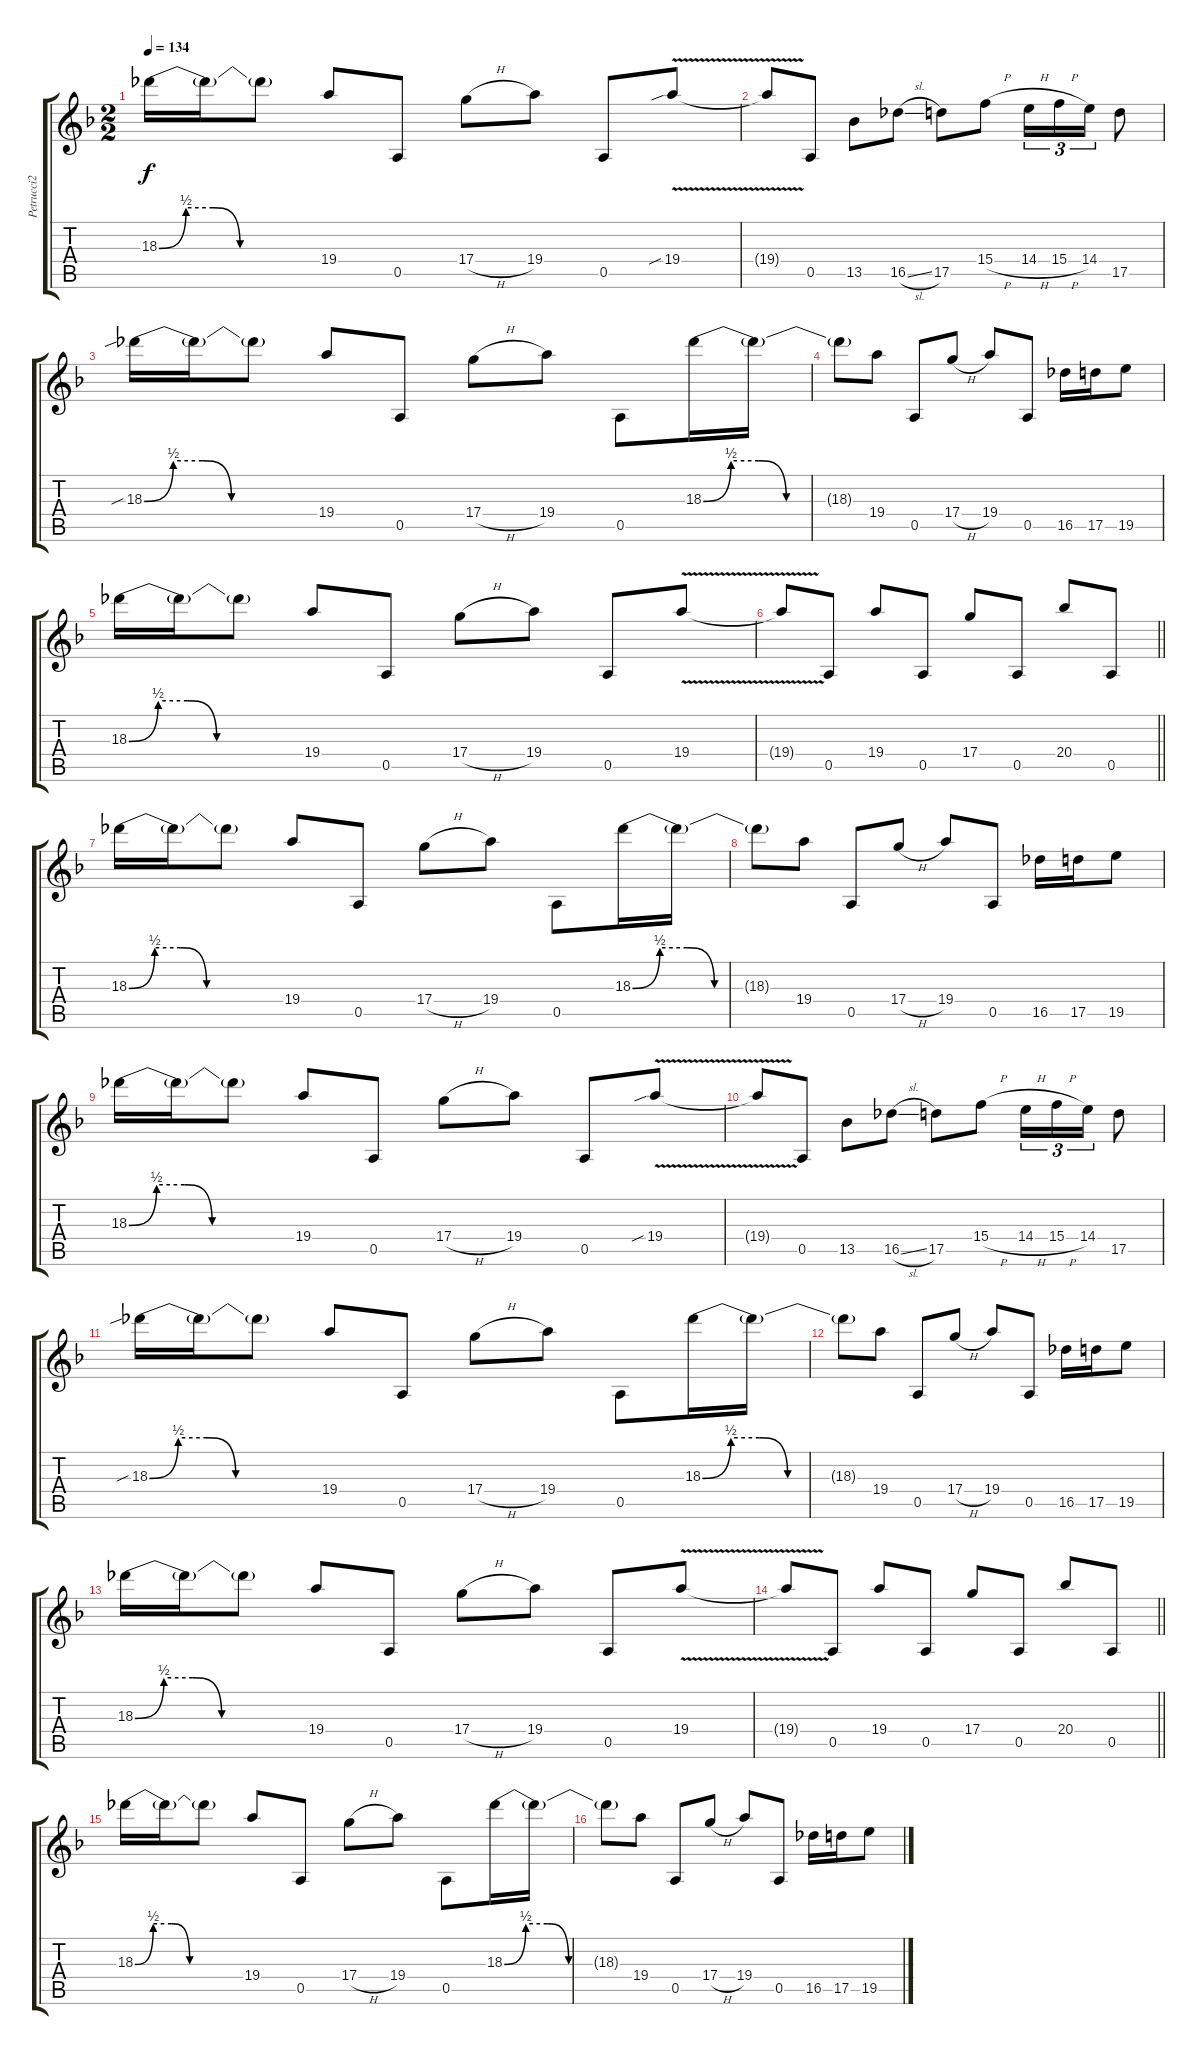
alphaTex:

\track ("Petrucci2" "Petrucci2") {instrument distortionguitar}
\staff {score tabs}
\tuning (E4 B3 G3 D3 A2 E2) {hide}
\ts (2 2)
\tempo 134
\clef g2
\ks f
18.3{be (custom 0 0 10 2 20 2 30 0 60 0)}.16{dy f} 18.3{t}.16 18.3{t}.8 19.4.8 0.5.8 17.4{h}.8 19.4.8 0.5.8 19.4{v sib}.8 |
19.4{t}.8 0.5.8 13.5.8 16.5{sl}.8 17.5.8 15.4{h}.8 14.4{h}.16{tu (3 2)} 15.4{h}.16{tu (3 2)} 14.4.16{tu (3 2)} 17.5.8 |
18.3{be (custom 0 0 10 2 20 2 30 0 60 0) sib}.16 18.3{t}.16 18.3{t}.8 19.4.8 0.5.8 17.4{h}.8 19.4.8 0.5.8 18.3{be (custom 0 0 10 2 20 2 30 0 60 0)}.16 18.3{t}.16 |
18.3{t}.8 19.4.8 0.5.8 17.4{h}.8 19.4.8 0.5.8 16.5.16 17.5.16 19.5.8 |
18.3{be (custom 0 0 10 2 20 2 30 0 60 0)}.16 18.3{t}.16 18.3{t}.8 19.4.8 0.5.8 17.4{h}.8 19.4.8 0.5.8 19.4{v}.8 |
\barLineRight lightlight
19.4{t}.8 0.5.8 19.4.8 0.5.8 17.4.8 0.5.8 20.4.8 0.5.8 |
18.3{be (custom 0 0 10 2 20 2 30 0 60 0)}.16 18.3{t}.16 18.3{t}.8 19.4.8 0.5.8 17.4{h}.8 19.4.8 0.5.8 18.3{be (custom 0 0 10 2 20 2 30 0 60 0)}.16 18.3{t}.16 |
18.3{t}.8 19.4.8 0.5.8 17.4{h}.8 19.4.8 0.5.8 16.5.16 17.5.16 19.5.8 |
18.3{be (custom 0 0 10 2 20 2 30 0 60 0)}.16 18.3{t}.16 18.3{t}.8 19.4.8 0.5.8 17.4{h}.8 19.4.8 0.5.8 19.4{v sib}.8 |
19.4{t}.8 0.5.8 13.5.8 16.5{sl}.8 17.5.8 15.4{h}.8 14.4{h}.16{tu (3 2)} 15.4{h}.16{tu (3 2)} 14.4.16{tu (3 2)} 17.5.8 |
18.3{be (custom 0 0 10 2 20 2 30 0 60 0) sib}.16 18.3{t}.16 18.3{t}.8 19.4.8 0.5.8 17.4{h}.8 19.4.8 0.5.8 18.3{be (custom 0 0 10 2 20 2 30 0 60 0)}.16 18.3{t}.16 |
18.3{t}.8 19.4.8 0.5.8 17.4{h}.8 19.4.8 0.5.8 16.5.16 17.5.16 19.5.8 |
18.3{be (custom 0 0 10 2 20 2 30 0 60 0)}.16 18.3{t}.16 18.3{t}.8 19.4.8 0.5.8 17.4{h}.8 19.4.8 0.5.8 19.4{v}.8 |
\barLineRight lightlight
19.4{t}.8 0.5.8 19.4.8 0.5.8 17.4.8 0.5.8 20.4.8 0.5.8 |
18.3{be (custom 0 0 10 2 20 2 30 0 60 0)}.16 18.3{t}.16 18.3{t}.8 19.4.8 0.5.8 17.4{h}.8 19.4.8 0.5.8 18.3{be (custom 0 0 10 2 20 2 30 0 60 0)}.16 18.3{t}.16 |
18.3{t}.8 19.4.8 0.5.8 17.4{h}.8 19.4.8 0.5.8 16.5.16 17.5.16 19.5.8
